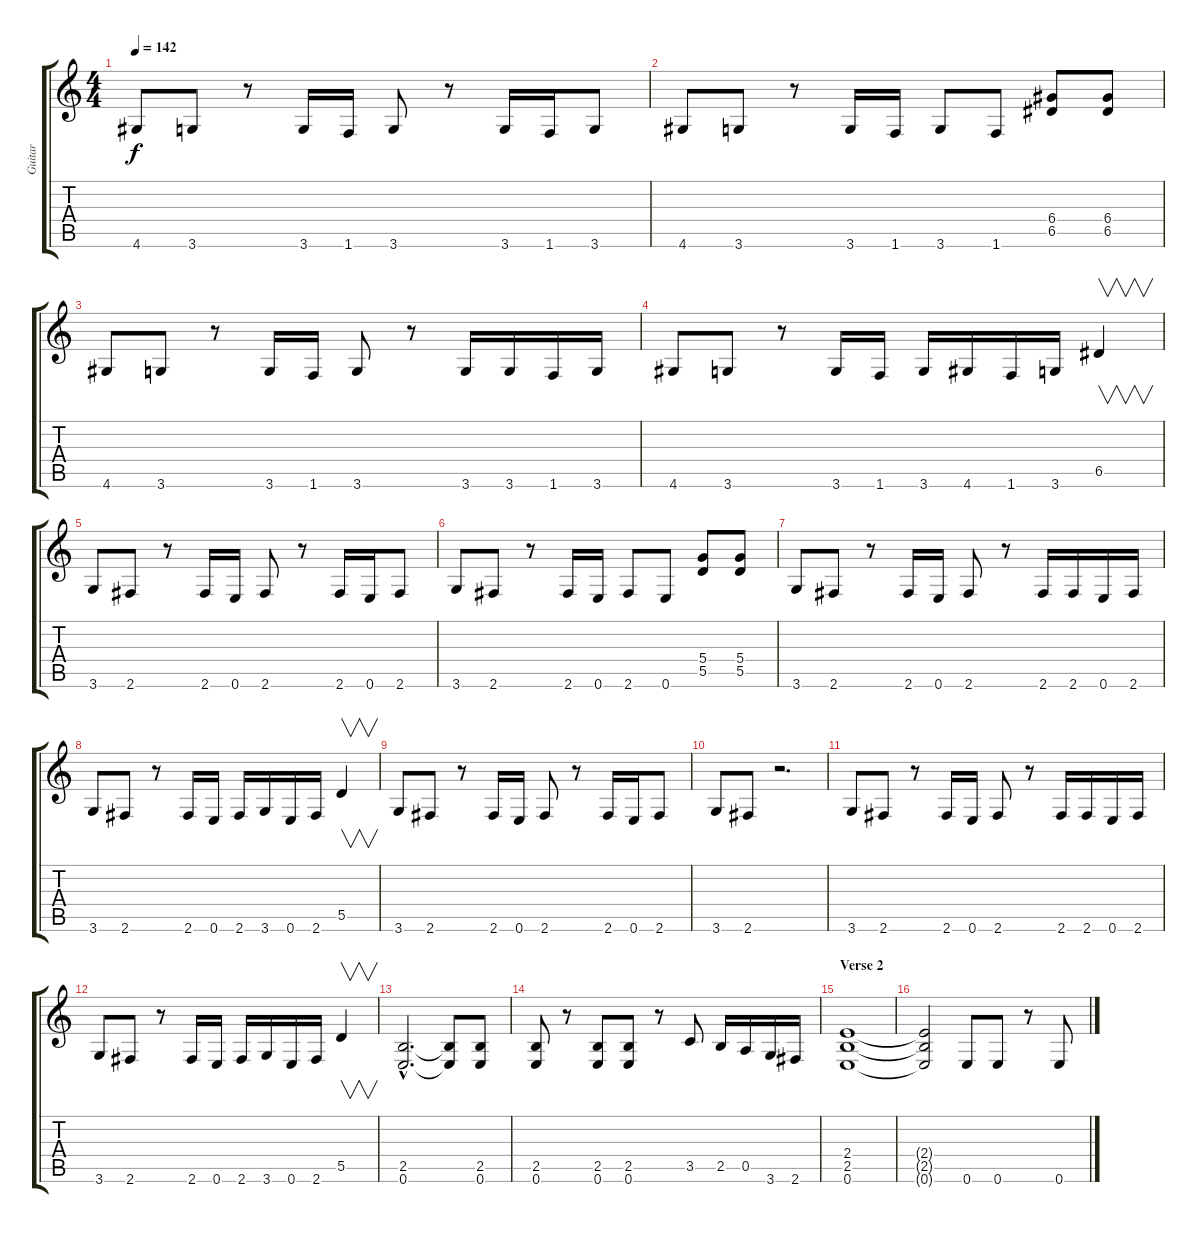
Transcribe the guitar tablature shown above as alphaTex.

\track ("Guitar" "Guitar") {instrument overdrivenguitar}
\staff {score tabs}
\tuning (E4 B3 G3 D3 A2 E2) {hide}
\ts (4 4)
\tempo 142
\clef g2
\ks c
4.6.8{dy f} 3.6.8 r.8 3.6.16 1.6.16 3.6.8 r.8 3.6.16 1.6.16 3.6.8 |
4.6.8 3.6.8 r.8 3.6.16 1.6.16 3.6.8 1.6.8 (6.4 6.5).8 (6.4 6.5).8 |
4.6.8 3.6.8 r.8 3.6.16 1.6.16 3.6.8 r.8 3.6.16 3.6.16 1.6.16 3.6.16 |
4.6.8 3.6.8 r.8 3.6.16 1.6.16 3.6.16 4.6.16 1.6.16 3.6.16 6.5.4{v} |
3.6.8 2.6.8 r.8 2.6.16 0.6.16 2.6.8 r.8 2.6.16 0.6.16 2.6.8 |
3.6.8 2.6.8 r.8 2.6.16 0.6.16 2.6.8 0.6.8 (5.4 5.5).8 (5.4 5.5).8 |
3.6.8 2.6.8 r.8 2.6.16 0.6.16 2.6.8 r.8 2.6.16 2.6.16 0.6.16 2.6.16 |
3.6.8 2.6.8 r.8 2.6.16 0.6.16 2.6.16 3.6.16 0.6.16 2.6.16 5.5.4{v} |
3.6.8 2.6.8 r.8 2.6.16 0.6.16 2.6.8 r.8 2.6.16 0.6.16 2.6.8 |
3.6.8 2.6.8 r.2{d} |
3.6.8 2.6.8 r.8 2.6.16 0.6.16 2.6.8 r.8 2.6.16 2.6.16 0.6.16 2.6.16 |
3.6.8 2.6.8 r.8 2.6.16 0.6.16 2.6.16 3.6.16 0.6.16 2.6.16 5.5.4{v} |
(2.5{hac} 0.6{hac}).2{d} (2.5{t} 0.6{t}).8 (2.5 0.6).8 |
(2.5 0.6).8 r.8 (2.5 0.6).8 (2.5 0.6).8 r.8 3.5.8 2.5.16 0.5.16 3.6.16 2.6.16 |
\section ("" "Verse 2")
(2.4 2.5 0.6).1{volume 12 balance 8 instrument overdrivenguitar} |
(2.4{t} 2.5{t} 0.6{t}).2 0.6.8 0.6.8 r.8 0.6.8
